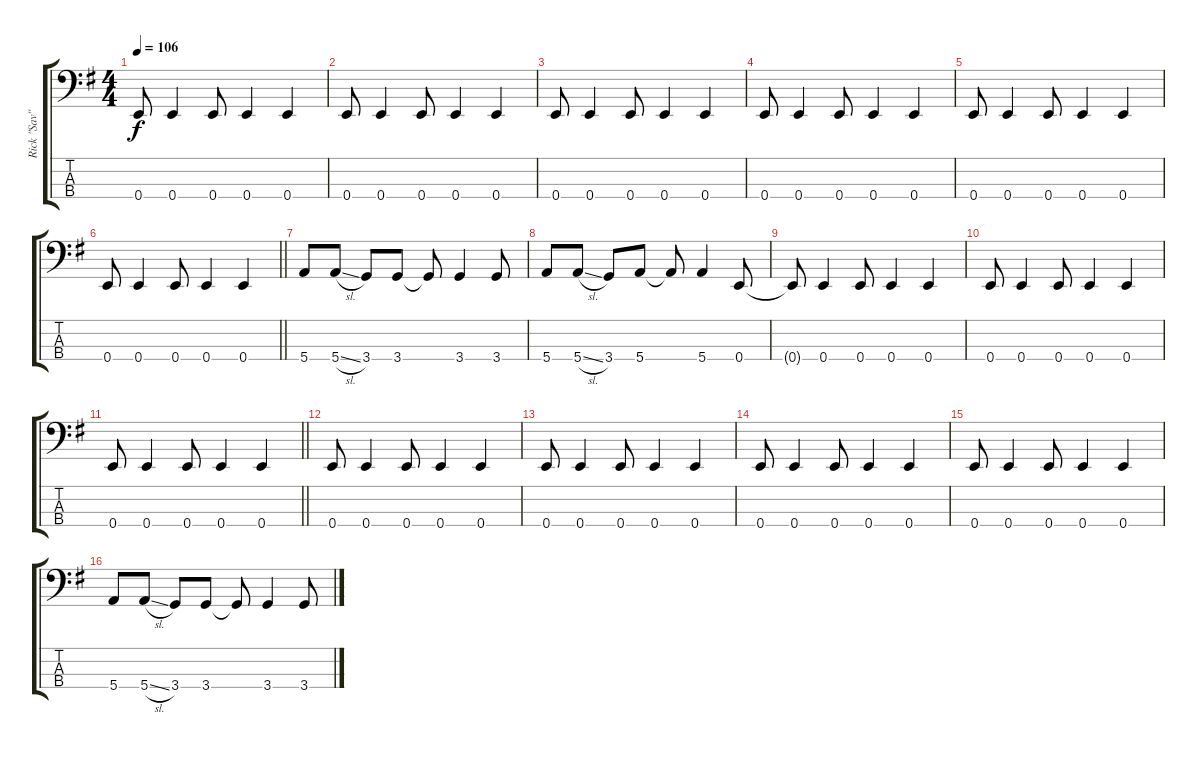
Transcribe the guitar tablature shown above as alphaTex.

\track ("Rick \"Sav\" Savage" "Rick \"Sav\"") {instrument synthbass2}
\staff {score tabs}
\tuning (G2 D2 A1 E1) {hide}
\ts (4 4)
\tempo 106
\clef f4
\ks eminor
0.4.8{dy f} 0.4.4 0.4.8 0.4.4 0.4.4 |
0.4.8 0.4.4 0.4.8 0.4.4 0.4.4 |
0.4.8 0.4.4 0.4.8 0.4.4 0.4.4 |
0.4.8 0.4.4 0.4.8 0.4.4 0.4.4 |
0.4.8 0.4.4 0.4.8 0.4.4 0.4.4 |
\barLineRight lightlight
0.4.8 0.4.4 0.4.8 0.4.4 0.4.4 |
5.4.8 5.4{sl}.8 3.4.8 3.4.8 3.4{t}.8 3.4.4 3.4.8 |
5.4.8 5.4{sl}.8 3.4.8 5.4.8 5.4{t}.8 5.4.4 0.4.8 |
0.4{t}.8 0.4.4 0.4.8 0.4.4 0.4.4 |
0.4.8 0.4.4 0.4.8 0.4.4 0.4.4 |
\barLineRight lightlight
0.4.8 0.4.4 0.4.8 0.4.4 0.4.4 |
0.4.8 0.4.4 0.4.8 0.4.4 0.4.4 |
0.4.8 0.4.4 0.4.8 0.4.4 0.4.4 |
0.4.8 0.4.4 0.4.8 0.4.4 0.4.4 |
0.4.8 0.4.4 0.4.8 0.4.4 0.4.4 |
5.4.8 5.4{sl}.8 3.4.8 3.4.8 3.4{t}.8 3.4.4 3.4.8
